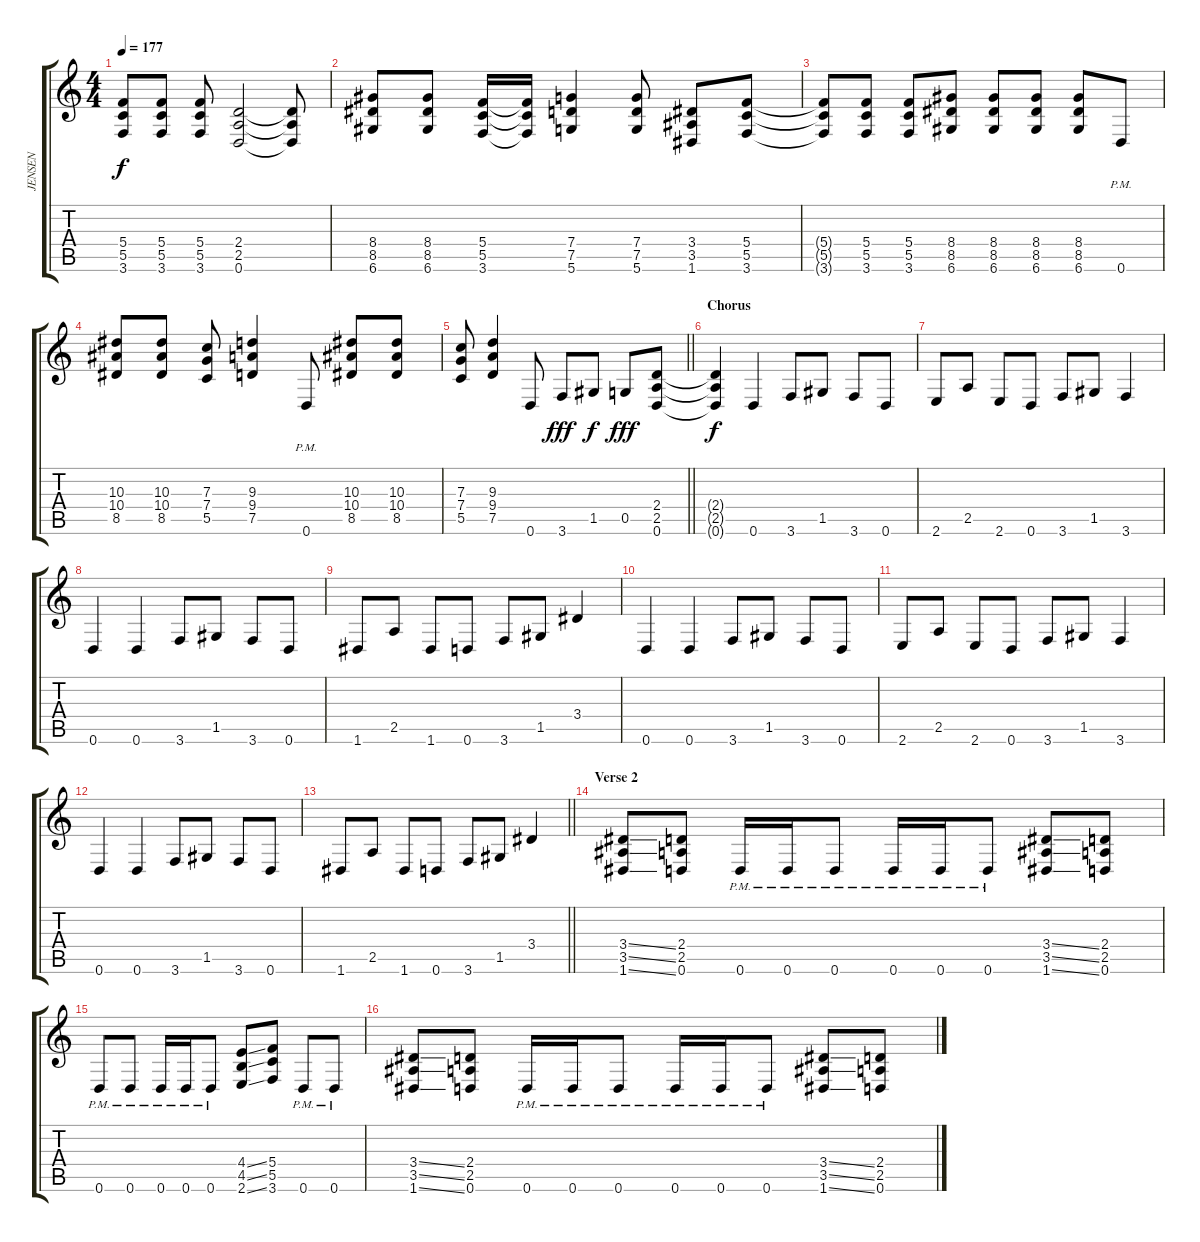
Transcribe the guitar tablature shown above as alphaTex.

\track ("JENSEN" "JENSEN") {instrument distortionguitar}
\staff {score tabs}
\tuning (D4 A3 F3 C3 G2 D2) {hide}
\ts (4 4)
\tempo 177
\clef g2
\ks c
(5.4{t} 5.5{t} 3.6{t}).8{dy f} (5.4 5.5 3.6).8 (5.4 5.5 3.6).8 (2.4 2.5 0.6).2 (2.4{t} 2.5{t} 0.6{t}).8 |
(8.4 8.5 6.6).8 (8.4 8.5 6.6).8 (5.4 5.5 3.6).16 (5.4{t} 5.5{t} 3.6{t}).16 (7.4 7.5 5.6).4 (7.4 7.5 5.6).8 (3.4 3.5 1.6).8 (5.4 5.5 3.6).8 |
(5.4{t} 5.5{t} 3.6{t}).8 (5.4 5.5 3.6).8 (5.4 5.5 3.6).8 (8.4 8.5 6.6).8 (8.4 8.5 6.6).8 (8.4 8.5 6.6).8 (8.4 8.5 6.6).8 0.6{pm}.8 |
(10.3 10.4 8.5).8 (10.3 10.4 8.5).8 (7.3 7.4 5.5).8 (9.3 9.4 7.5).4 0.6{pm}.8 (10.3 10.4 8.5).8 (10.3 10.4 8.5).8 |
\barLineRight lightlight
(7.3 7.4 5.5).8 (9.3 9.4 7.5).4 0.6.8 3.6.8{dy fff} 1.5.8{dy f} 0.5.8{dy fff} (2.4 2.5 0.6).8 |
\section ("" "Chorus")
(2.4{t} 2.5{t} 0.6{t}).4{dy f} 0.6.4 3.6.8 1.5.8 3.6.8 0.6.8 |
2.6.8 2.5.8 2.6.8 0.6.8 3.6.8 1.5.8 3.6.4 |
0.6.4 0.6.4 3.6.8 1.5.8 3.6.8 0.6.8 |
1.6.8 2.5.8 1.6.8 0.6.8 3.6.8 1.5.8 3.4.4 |
0.6.4 0.6.4 3.6.8 1.5.8 3.6.8 0.6.8 |
2.6.8 2.5.8 2.6.8 0.6.8 3.6.8 1.5.8 3.6.4 |
0.6.4 0.6.4 3.6.8 1.5.8 3.6.8 0.6.8 |
\barLineRight lightlight
1.6.8 2.5.8 1.6.8 0.6.8 3.6.8 1.5.8 3.4.4 |
\section ("" "Verse 2")
(3.4{ss} 3.5{ss} 1.6{ss}).8 (2.4 2.5 0.6).8 0.6{pm}.16 0.6{pm}.16 0.6{pm}.8 0.6{pm}.16 0.6{pm}.16 0.6{pm}.8 (3.4{ss} 3.5{ss} 1.6{ss}).8 (2.4 2.5 0.6).8 |
0.6{pm}.8 0.6{pm}.8 0.6{pm}.16 0.6{pm}.16 0.6{pm}.8 (4.4{ss} 4.5{ss} 2.6{ss}).8 (5.4 5.5 3.6).8 0.6{pm}.8 0.6{pm}.8 |
(3.4{ss} 3.5{ss} 1.6{ss}).8 (2.4 2.5 0.6).8 0.6{pm}.16 0.6{pm}.16 0.6{pm}.8 0.6{pm}.16 0.6{pm}.16 0.6{pm}.8 (3.4{ss} 3.5{ss} 1.6{ss}).8 (2.4 2.5 0.6).8
